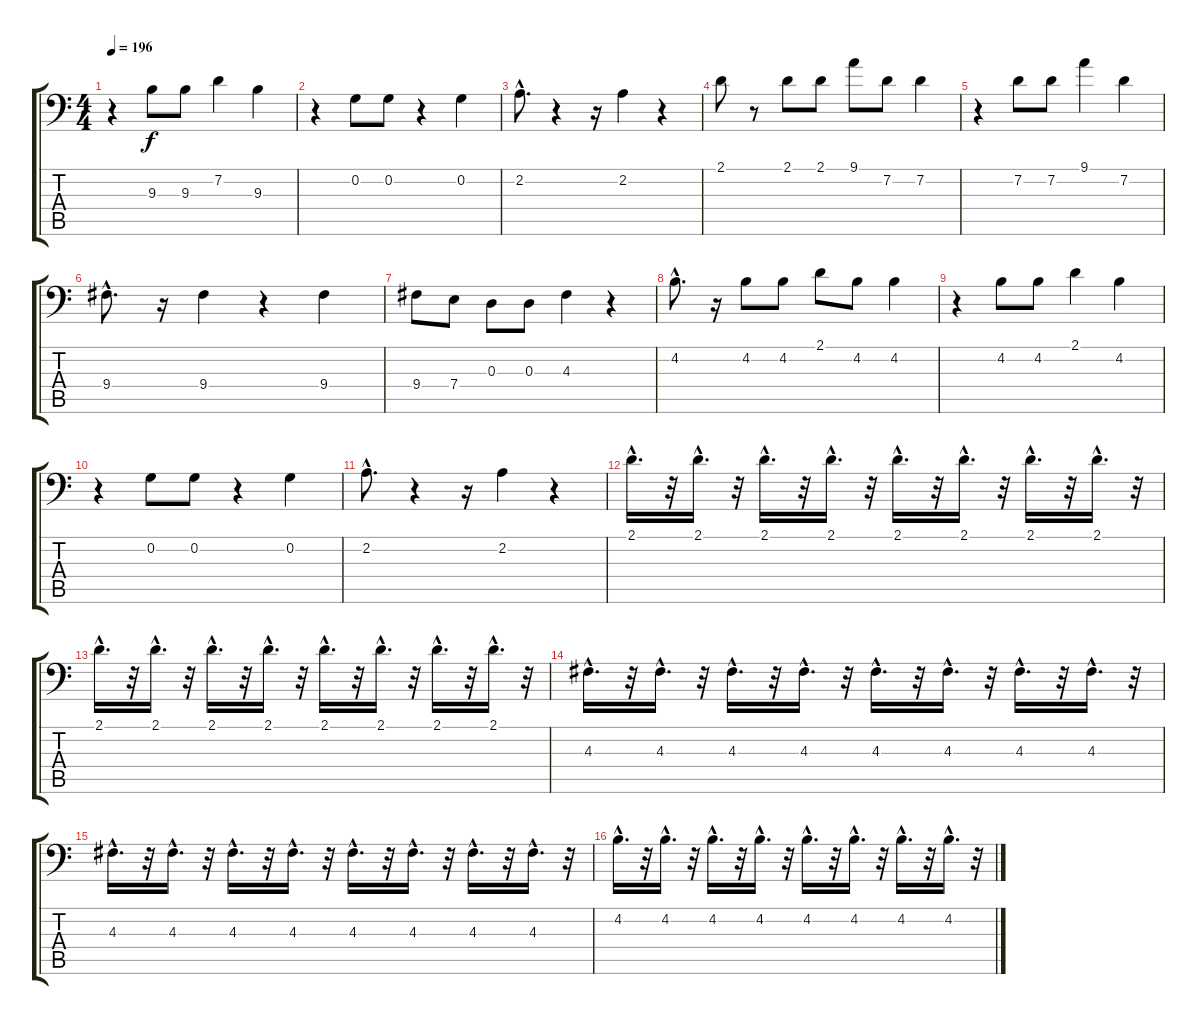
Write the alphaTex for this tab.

\track "" {instrument electricbassfinger}
\staff {score tabs}
\tuning (C3 G2 D2 A1 E1 B0) {hide}
\ts (4 4)
\tempo 196
\clef f4
\ks c
r.4{dy f} 9.3.8 9.3.8 7.2.4 9.3.4 |
r.4 0.2.8 0.2.8 r.4 0.2.4 |
2.2{hac}.8{d} r.4 r.16 2.2.4 r.4 |
2.1.8 r.8 2.1.8 2.1.8 9.1.8 7.2.8 7.2.4 |
r.4 7.2.8 7.2.8 9.1.4 7.2.4 |
9.4{hac}.8{d} r.16 9.4.4 r.4 9.4.4 |
9.4.8 7.4.8 0.3.8 0.3.8 4.3.4 r.4 |
4.2{hac}.8{d} r.16 4.2.8 4.2.8 2.1.8 4.2.8 4.2.4 |
r.4 4.2.8 4.2.8 2.1.4 4.2.4 |
r.4 0.2.8 0.2.8 r.4 0.2.4 |
2.2{hac}.8{d} r.4 r.16 2.2.4 r.4 |
2.1{hac}.16{d} r.32 2.1{hac}.16{d} r.32 2.1{hac}.16{d} r.32 2.1{hac}.16{d} r.32 2.1{hac}.16{d} r.32 2.1{hac}.16{d} r.32 2.1{hac}.16{d} r.32 2.1{hac}.16{d} r.32 |
2.1{hac}.16{d} r.32 2.1{hac}.16{d} r.32 2.1{hac}.16{d} r.32 2.1{hac}.16{d} r.32 2.1{hac}.16{d} r.32 2.1{hac}.16{d} r.32 2.1{hac}.16{d} r.32 2.1{hac}.16{d} r.32 |
4.3{hac}.16{d} r.32 4.3{hac}.16{d} r.32 4.3{hac}.16{d} r.32 4.3{hac}.16{d} r.32 4.3{hac}.16{d} r.32 4.3{hac}.16{d} r.32 4.3{hac}.16{d} r.32 4.3{hac}.16{d} r.32 |
4.3{hac}.16{d} r.32 4.3{hac}.16{d} r.32 4.3{hac}.16{d} r.32 4.3{hac}.16{d} r.32 4.3{hac}.16{d} r.32 4.3{hac}.16{d} r.32 4.3{hac}.16{d} r.32 4.3{hac}.16{d} r.32 |
4.2{hac}.16{d} r.32 4.2{hac}.16{d} r.32 4.2{hac}.16{d} r.32 4.2{hac}.16{d} r.32 4.2{hac}.16{d} r.32 4.2{hac}.16{d} r.32 4.2{hac}.16{d} r.32 4.2{hac}.16{d} r.32
